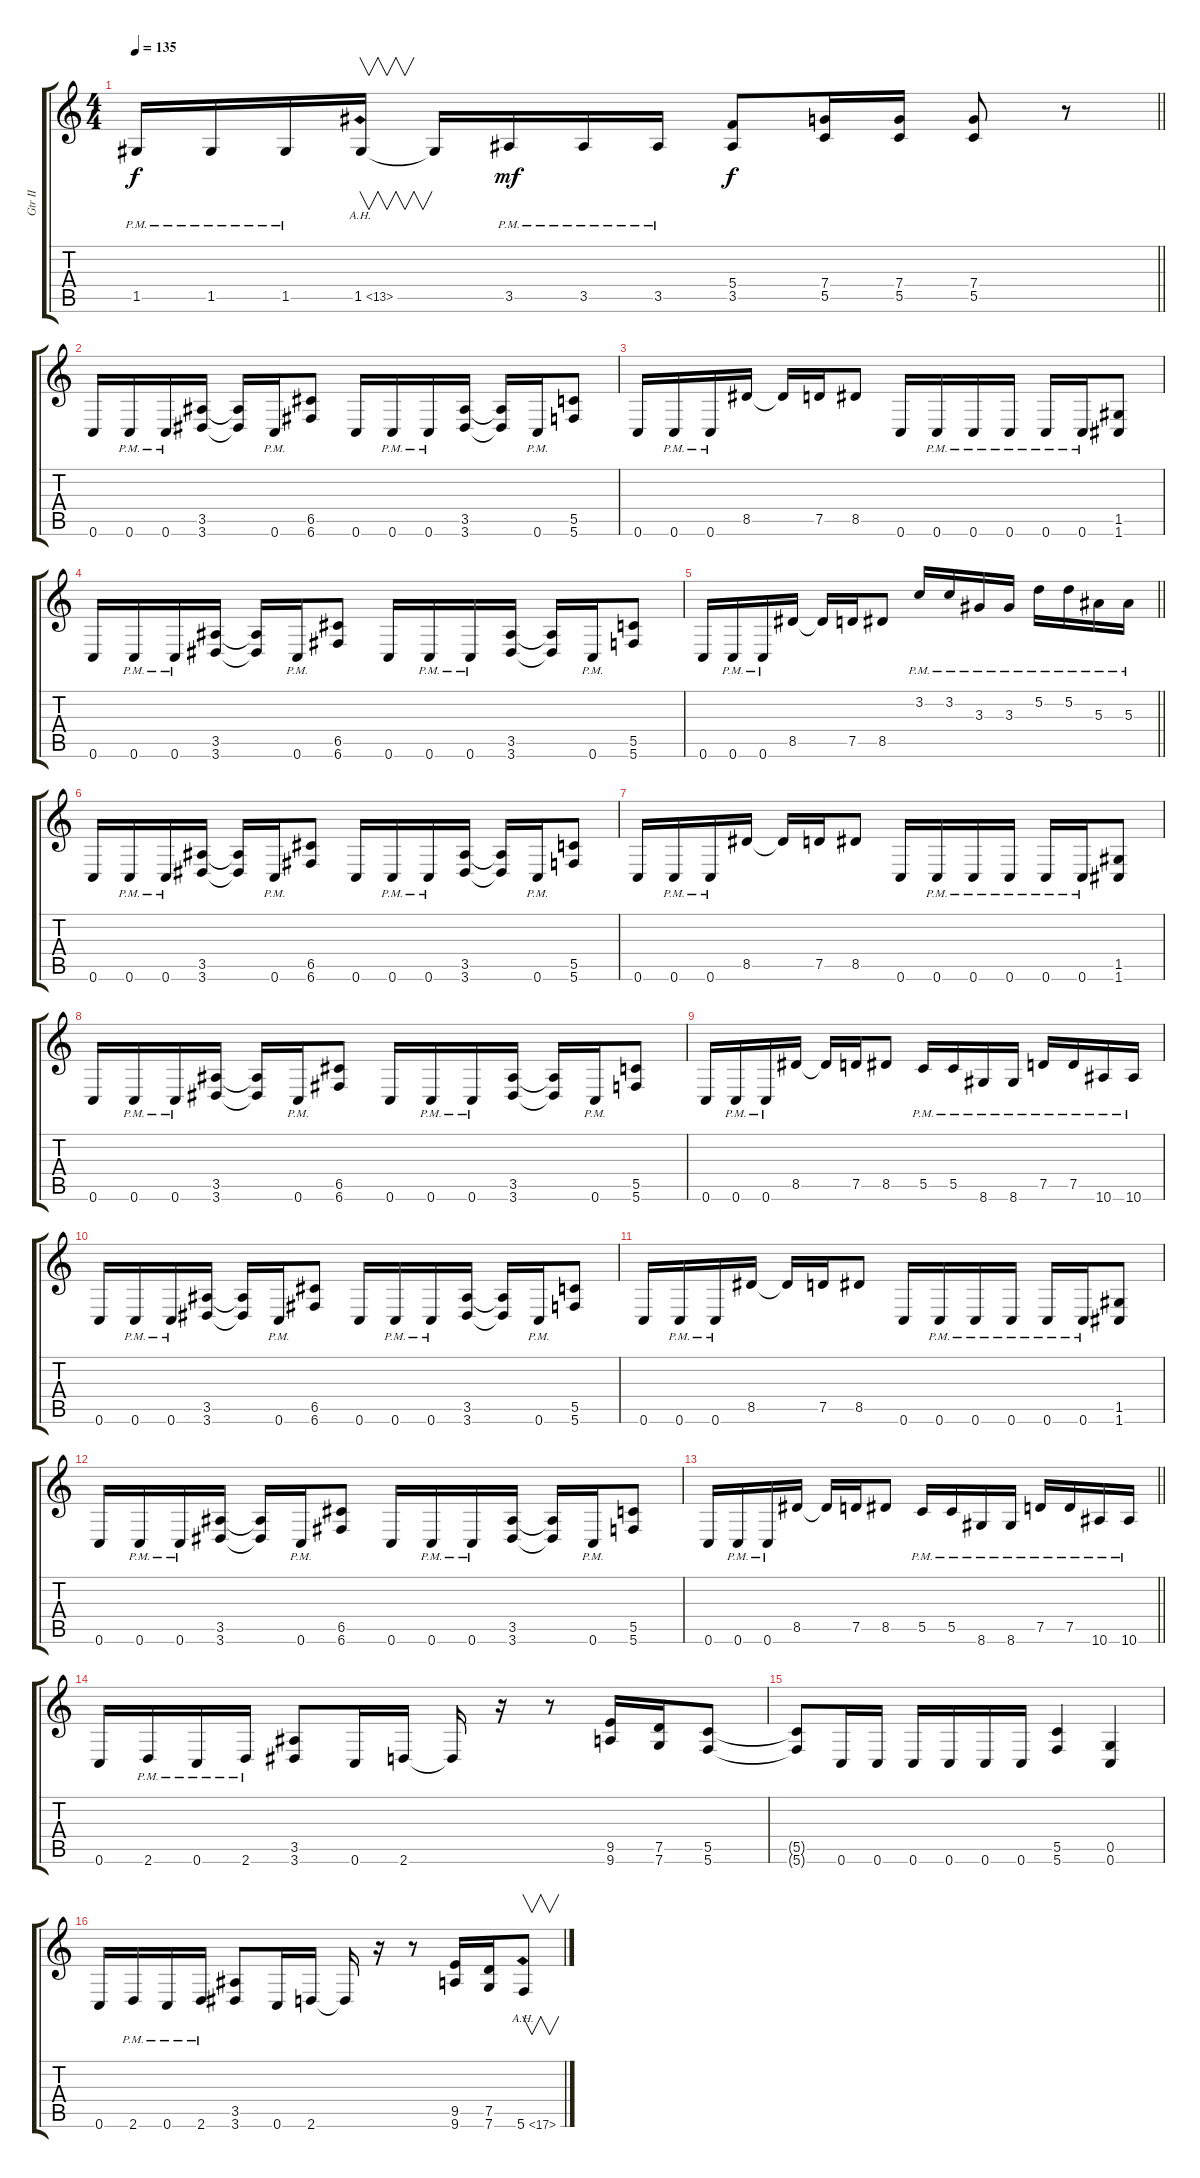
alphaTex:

\track ("Gtr II" "Gtr II") {instrument overdrivenguitar}
\staff {score tabs}
\tuning (D4 A3 F3 C3 G2 C2) {hide}
\ts (4 4)
\tempo 135
\clef g2
\barLineRight lightlight
\ks c
1.5{pm}.16{dy f} 1.5{pm}.16 1.5{pm}.16 1.5{ah 12}.16{v} 1.5{t}.16 3.5{pm}.16{dy mf} 3.5{pm}.16 3.5{pm}.16 (5.4 3.5).8{dy f} (7.4 5.5).16 (7.4 5.5).16 (7.4 5.5).8 r.8 |
0.6.16 0.6{pm}.16 0.6{pm}.16 (3.5 3.6).16 (3.5{t} 3.6{t}).16 0.6{pm}.16 (6.5 6.6).8 0.6.16 0.6{pm}.16 0.6{pm}.16 (3.5 3.6).16 (3.5{t} 3.6{t}).16 0.6{pm}.16 (5.5 5.6).8 |
0.6.16 0.6{pm}.16 0.6{pm}.16 8.5.16 8.5{t}.16 7.5.16 8.5.8 0.6.16 0.6{pm}.16 0.6{pm}.16 0.6{pm}.16 0.6{pm}.16 0.6{pm}.16 (1.5 1.6).8 |
0.6.16 0.6{pm}.16 0.6{pm}.16 (3.5 3.6).16 (3.5{t} 3.6{t}).16 0.6{pm}.16 (6.5 6.6).8 0.6.16 0.6{pm}.16 0.6{pm}.16 (3.5 3.6).16 (3.5{t} 3.6{t}).16 0.6{pm}.16 (5.5 5.6).8 |
\barLineRight lightlight
0.6.16 0.6{pm}.16 0.6{pm}.16 8.5.16 8.5{t}.16 7.5.16 8.5.8 3.2{pm}.16 3.2{pm}.16 3.3{pm}.16 3.3{pm}.16 5.2{pm}.16 5.2{pm}.16 5.3{pm}.16 5.3{pm}.16 |
0.6.16 0.6{pm}.16 0.6{pm}.16 (3.5 3.6).16 (3.5{t} 3.6{t}).16 0.6{pm}.16 (6.5 6.6).8 0.6.16 0.6{pm}.16 0.6{pm}.16 (3.5 3.6).16 (3.5{t} 3.6{t}).16 0.6{pm}.16 (5.5 5.6).8 |
0.6.16 0.6{pm}.16 0.6{pm}.16 8.5.16 8.5{t}.16 7.5.16 8.5.8 0.6.16 0.6{pm}.16 0.6{pm}.16 0.6{pm}.16 0.6{pm}.16 0.6{pm}.16 (1.5 1.6).8 |
0.6.16 0.6{pm}.16 0.6{pm}.16 (3.5 3.6).16 (3.5{t} 3.6{t}).16 0.6{pm}.16 (6.5 6.6).8 0.6.16 0.6{pm}.16 0.6{pm}.16 (3.5 3.6).16 (3.5{t} 3.6{t}).16 0.6{pm}.16 (5.5 5.6).8 |
0.6.16 0.6{pm}.16 0.6{pm}.16 8.5.16 8.5{t}.16 7.5.16 8.5.8 5.5{pm}.16 5.5{pm}.16 8.6{pm}.16 8.6{pm}.16 7.5{pm}.16 7.5{pm}.16 10.6{pm}.16 10.6{pm}.16 |
0.6.16 0.6{pm}.16 0.6{pm}.16 (3.5 3.6).16 (3.5{t} 3.6{t}).16 0.6{pm}.16 (6.5 6.6).8 0.6.16 0.6{pm}.16 0.6{pm}.16 (3.5 3.6).16 (3.5{t} 3.6{t}).16 0.6{pm}.16 (5.5 5.6).8 |
0.6.16 0.6{pm}.16 0.6{pm}.16 8.5.16 8.5{t}.16 7.5.16 8.5.8 0.6.16 0.6{pm}.16 0.6{pm}.16 0.6{pm}.16 0.6{pm}.16 0.6{pm}.16 (1.5 1.6).8 |
0.6.16 0.6{pm}.16 0.6{pm}.16 (3.5 3.6).16 (3.5{t} 3.6{t}).16 0.6{pm}.16 (6.5 6.6).8 0.6.16 0.6{pm}.16 0.6{pm}.16 (3.5 3.6).16 (3.5{t} 3.6{t}).16 0.6{pm}.16 (5.5 5.6).8 |
\barLineRight lightlight
0.6.16 0.6{pm}.16 0.6{pm}.16 8.5.16 8.5{t}.16 7.5.16 8.5.8 5.5{pm}.16 5.5{pm}.16 8.6{pm}.16 8.6{pm}.16 7.5{pm}.16 7.5{pm}.16 10.6{pm}.16 10.6{pm}.16 |
0.6.16 2.6{pm}.16 0.6{pm}.16 2.6{pm}.16 (3.5 3.6).8 0.6.16 2.6.16 2.6{t}.16 r.16 r.8 (9.5 9.6).16 (7.5 7.6).16 (5.5 5.6).8 |
(5.5{t} 5.6{t}).8 0.6.16 0.6.16 0.6.16 0.6.16 0.6.16 0.6.16 (5.5 5.6).4 (0.5 0.6).4 |
0.6.16 2.6{pm}.16 0.6{pm}.16 2.6{pm}.16 (3.5 3.6).8 0.6.16 2.6.16 2.6{t}.16 r.16 r.8 (9.5 9.6).16 (7.5 7.6).16 5.6{ah 12}.8{v}
